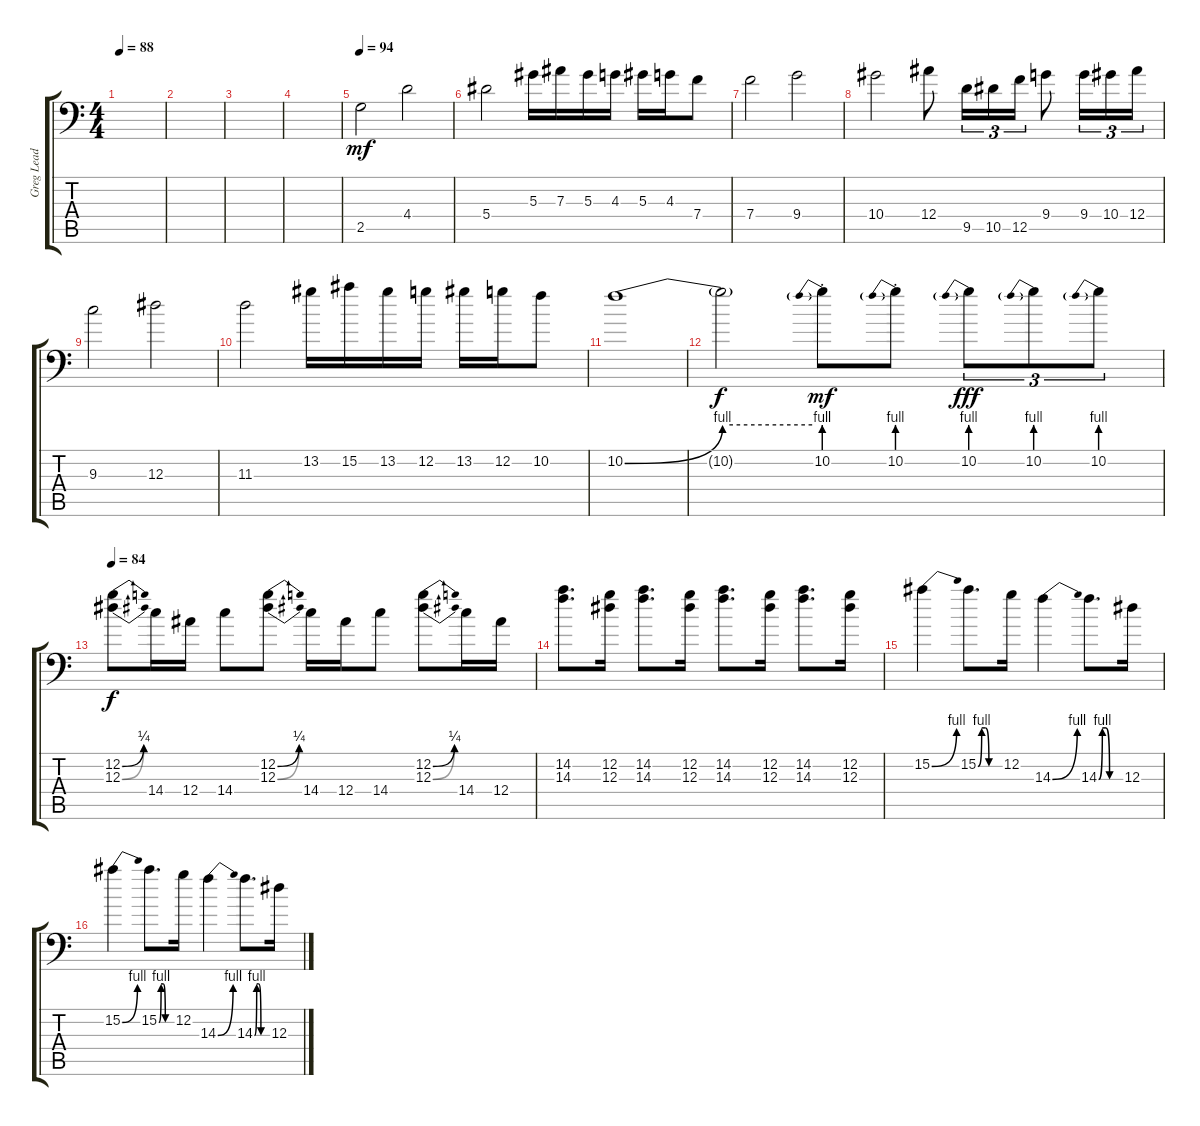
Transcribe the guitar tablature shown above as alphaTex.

\track ("Greg Lead" "Greg Lead") {instrument distortionguitar}
\staff {score tabs}
\tuning (C4 G3 Eb3 Bb2 F2 Bb1) {hide}
\ts (4 4)
\tempo 88
\clef f4
\ks c
|
|
|
|
\tempo 94
2.5.2{dy mf} 4.4.2 |
5.4.2 5.3.16 7.3.16 5.3.16 4.3.16 5.3.16 4.3.16 7.4.8 |
7.4.2 9.4.2 |
10.4.2 12.4.8 9.5.16{tu (3 2)} 10.5.16{tu (3 2)} 12.5.16{tu (3 2)} 9.4.8 9.4.16{tu (3 2)} 10.4.16{tu (3 2)} 12.4.16{tu (3 2)} |
9.3.2 12.3.2 |
11.3.2 13.2.16 15.2.16 13.2.16 12.2.16 13.2.16 12.2.16 10.2.8 |
10.2{be (bend 0 0 60 4)}.1 |
10.2{be (hold 0 4 60 4) t}.2{dy f} 10.2{be (prebend 0 4 60 4) st}.8{dy mf} 10.2{be (prebend 0 4 60 4) st}.8 10.2{be (prebend 0 4 60 4)}.8{tu (3 2) dy fff} 10.2{be (prebend 0 4 60 4)}.8{tu (3 2)} 10.2{be (prebend 0 4 60 4)}.8{tu (3 2)} |
\tempo 84
(12.2{be (bend 0 0 60 1)} 12.3{be (bend 0 0 60 1)}).8{dy f} 14.4.16 12.4.16 14.4.8 (12.2{be (bend 0 0 60 1)} 12.3{be (bend 0 0 60 1)}).8 14.4.16 12.4.16 14.4.8 (12.2{be (bend 0 0 60 1)} 12.3{be (bend 0 0 60 1)}).8 14.4.16 12.4.16 |
(14.2 14.3).8{d} (12.2 12.3).16 (14.2 14.3).8{d} (12.2 12.3).16 (14.2 14.3).8{d} (12.2 12.3).16 (14.2 14.3).8{d} (12.2 12.3).16 |
15.2{be (bend 0 0 60 4)}.4 15.2{be (custom 0 0 10 4 20 4 30 0 60 0)}.8{d} 12.2.16 14.3{be (bend 0 0 60 4)}.4 14.3{be (custom 0 0 10 4 20 4 30 0 60 0)}.8{d} 12.3.16 |
15.2{be (bend 0 0 60 4)}.4 15.2{be (custom 0 0 10 4 20 4 30 0 60 0)}.8{d} 12.2.16 14.3{be (bend 0 0 60 4)}.4 14.3{be (custom 0 0 10 4 20 4 30 0 60 0)}.8{d} 12.3.16
